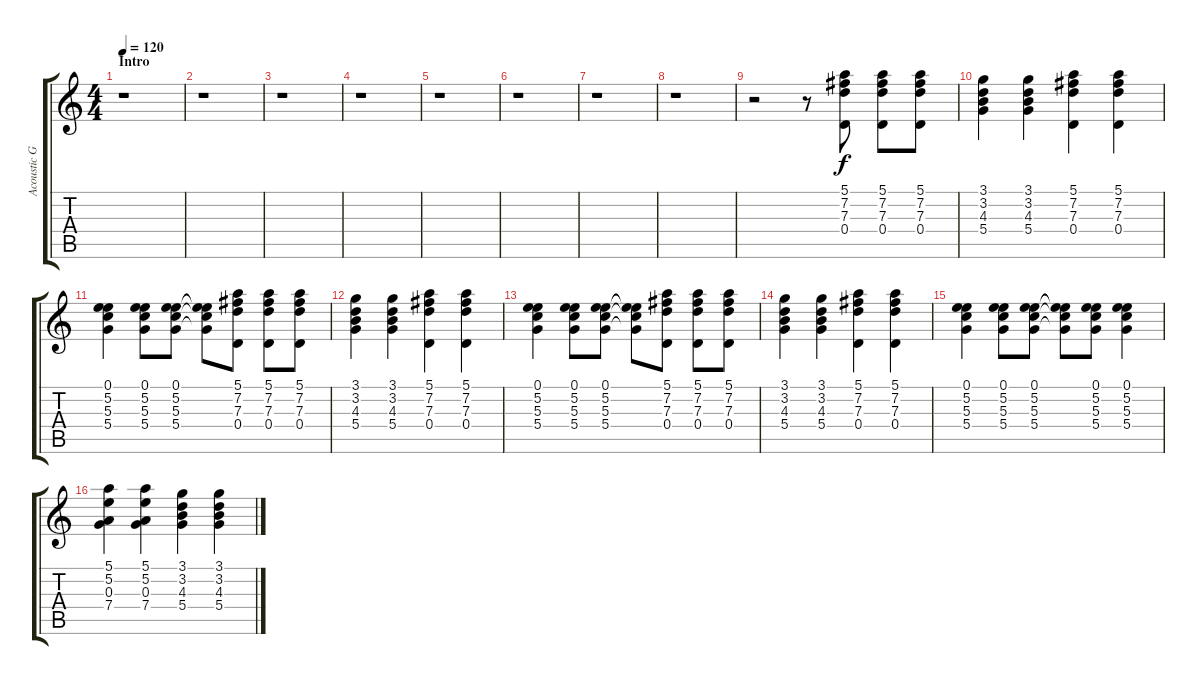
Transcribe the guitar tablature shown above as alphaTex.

\track ("Acoustic Guitar 1" "Acoustic G") {instrument acousticguitarsteel}
\staff {score tabs}
\tuning (E4 B3 G3 D3 A2 E2) {hide}
\ts (4 4)
\section ("" "Intro")
\tempo 120
\clef g2
\ks c
r.1{dy f instrument acousticguitarsteel} |
r.1 |
r.1 |
r.1 |
r.1 |
r.1 |
r.1 |
r.1 |
r.2 r.8 (5.1 7.2 7.3 0.4).8 (5.1 7.2 7.3 0.4).8 (5.1 7.2 7.3 0.4).8 |
(3.1 3.2 4.3 5.4).4 (3.1 3.2 4.3 5.4).4 (5.1 7.2 7.3 0.4).4 (5.1 7.2 7.3 0.4).4 |
(0.1 5.2 5.3 5.4).4 (0.1 5.2 5.3 5.4).8 (0.1 5.2 5.3 5.4).8 (0.1{t} 5.2{t} 5.3{t} 5.4{t}).8 (5.1 7.2 7.3 0.4).8 (5.1 7.2 7.3 0.4).8 (5.1 7.2 7.3 0.4).8 |
(3.1 3.2 4.3 5.4).4 (3.1 3.2 4.3 5.4).4 (5.1 7.2 7.3 0.4).4 (5.1 7.2 7.3 0.4).4 |
(0.1 5.2 5.3 5.4).4 (0.1 5.2 5.3 5.4).8 (0.1 5.2 5.3 5.4).8 (0.1{t} 5.2{t} 5.3{t} 5.4{t}).8 (5.1 7.2 7.3 0.4).8 (5.1 7.2 7.3 0.4).8 (5.1 7.2 7.3 0.4).8 |
(3.1 3.2 4.3 5.4).4 (3.1 3.2 4.3 5.4).4 (5.1 7.2 7.3 0.4).4 (5.1 7.2 7.3 0.4).4 |
(0.1 5.2 5.3 5.4).4 (0.1 5.2 5.3 5.4).8 (0.1 5.2 5.3 5.4).8 (0.1{t} 5.2{t} 5.3{t} 5.4{t}).8 (0.1 5.2 5.3 5.4).8 (0.1 5.2 5.3 5.4).4 |
(5.1 5.2 0.3 7.4).4 (5.1 5.2 0.3 7.4).4 (3.1 3.2 4.3 5.4).4 (3.1 3.2 4.3 5.4).4
